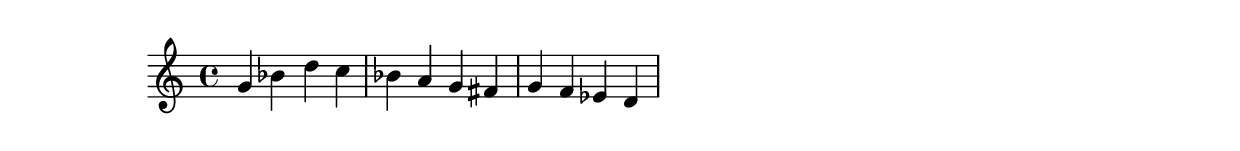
\version "2.13.38"

\header {
  texidoc = "Various languages are supported for note names input.
Selecting another language within a music expression is possible,
and doesn't break point-and-click abilities.
"
}


%% Old syntax.
\include "english.ly"

\relative c'' {
  g4 bf d c

  %% Manual override of the pitchnames variable
  %% and the parser note names:
  #(begin
    (set! pitchnames (ly:assoc-get 'nederlands language-pitch-names))
    (ly:parser-set-note-names parser pitchnames))
  bes4 a g fis

  %% The \language command acts in the same way:
  \language "italiano"
  sol4 fa mib re
}
